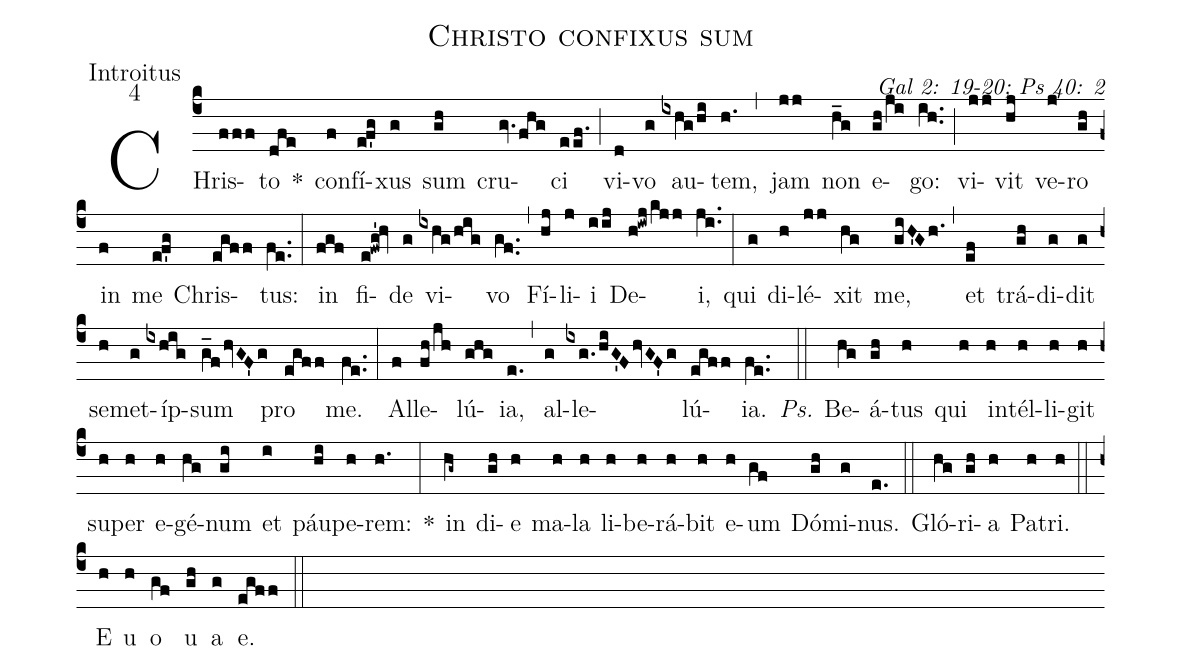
name: Christo confixus sum;
office-part: Introitus;
mode: 4;
commentary: Gal 2: 19-20; Ps 40: 2;
%%
(c4) CHris(fff)to(dfe) *() con(f)fí(e!f'g)xus(g) sum(gh) cru(gv./fhg)ci(eef.) (;) vi(d)vo(g) au(ixhg/hi)tem,(h.) (,) jam(jj) non(h_g) e(gh/ji)go:(ih..) (;) vi(jj)vit(hj) ve(j)ro(gh) in(f) me(e!f'g) Chris(egff)tus:(fe..) (:)
in(fgf) fi(e!fwg'!hv)de(g) vi(ixhg/hig)vo(gf..) (,) Fí(hj)li(j)i(iij) De(h!iwj/kjj)i,(ji..) (:)
qui(g) di(h)lé(jj)xit(hg) me,(giH'Gh.) (,) et(ef) trá(gh)di(g)dit(g) se(h)met(g)íp(ixhig)sum(g_f/hvGF'g) pro(egff) me.(fe..) (:)
Al(f)le(fh/jh)lú(ghg)ia,(e.) (,) al(g)le(ixg./hiG'F/hvGF'g)lú(egff)ia.(fe..) (::)
<i>Ps.</i> Be(hg)á(gh)tus(h) qui(h) in(h)tél(h)li(h)git(h) su(h)per(h) e(h)gé(hg)num(gi) et(i) páu(hi)pe(h)rem:(h.) *(:)
in(hg~) di(gh)e(h) ma(h)la(h) li(h)be(h)rá(h)bit(h) e(h)um(gf) Dó(gh)mi(g)nus.(e.) (::)
Gló(hg)ri(gh)a(h) Pa(h)tri.(h) (::)
E(h) u(h) o(gf) u(gh) a(g) e.(egff) (::)
